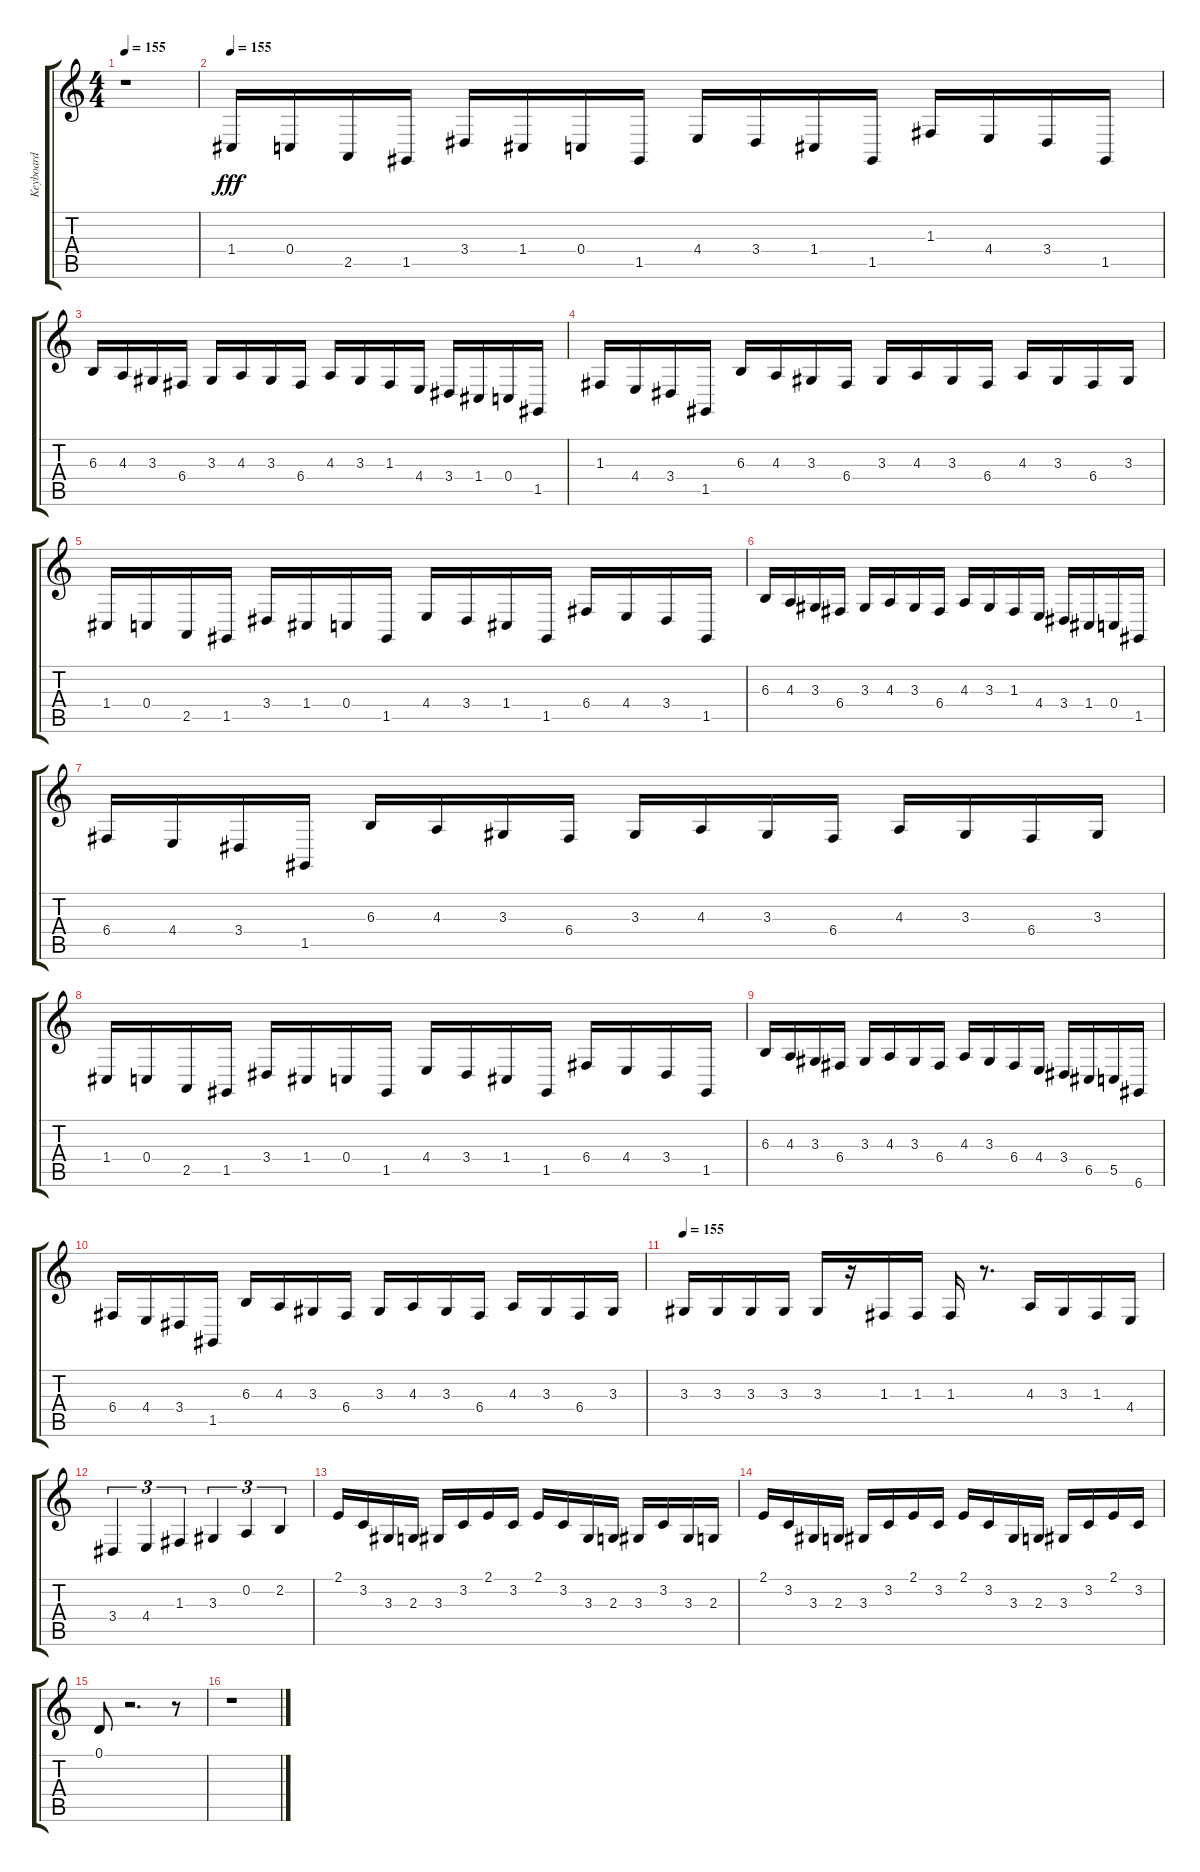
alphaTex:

\track ("Keyboard" "Keyboard") {instrument lead7fifths}
\staff {score tabs}
\tuning (D4 A3 F3 C3 G2 D2) {hide}
\ts (4 4)
\tempo 155
\clef g2
\ks c
r.1{dy fff} |
\tempo 155
1.4.16 0.4.16 2.5.16 1.5.16 3.4.16 1.4.16 0.4.16 1.5.16 4.4.16 3.4.16 1.4.16 1.5.16 1.3.16 4.4.16 3.4.16 1.5.16 |
6.3.16 4.3.16 3.3.16 6.4.16 3.3.16 4.3.16 3.3.16 6.4.16 4.3.16 3.3.16 1.3.16 4.4.16 3.4.16 1.4.16 0.4.16 1.5.16 |
1.3.16 4.4.16 3.4.16 1.5.16 6.3.16 4.3.16 3.3.16 6.4.16 3.3.16 4.3.16 3.3.16 6.4.16 4.3.16 3.3.16 6.4.16 3.3.16 |
1.4.16 0.4.16 2.5.16 1.5.16 3.4.16 1.4.16 0.4.16 1.5.16 4.4.16 3.4.16 1.4.16 1.5.16 6.4.16 4.4.16 3.4.16 1.5.16 |
6.3.16 4.3.16 3.3.16 6.4.16 3.3.16 4.3.16 3.3.16 6.4.16 4.3.16 3.3.16 1.3.16 4.4.16 3.4.16 1.4.16 0.4.16 1.5.16 |
6.4.16 4.4.16 3.4.16 1.5.16 6.3.16 4.3.16 3.3.16 6.4.16 3.3.16 4.3.16 3.3.16 6.4.16 4.3.16 3.3.16 6.4.16 3.3.16 |
1.4.16 0.4.16 2.5.16 1.5.16 3.4.16 1.4.16 0.4.16 1.5.16 4.4.16 3.4.16 1.4.16 1.5.16 6.4.16 4.4.16 3.4.16 1.5.16 |
6.3.16 4.3.16 3.3.16 6.4.16 3.3.16 4.3.16 3.3.16 6.4.16 4.3.16 3.3.16 6.4.16 4.4.16 3.4.16 6.5.16 5.5.16 6.6.16 |
6.4.16 4.4.16 3.4.16 1.5.16 6.3.16 4.3.16 3.3.16 6.4.16 3.3.16 4.3.16 3.3.16 6.4.16 4.3.16 3.3.16 6.4.16 3.3.16 |
\tempo 155
3.3.16{volume 8} 3.3.16 3.3.16 3.3.16 3.3.16 r.16 1.3.16 1.3.16 1.3.16 r.8{d} 4.3.16 3.3.16 1.3.16 4.4.16 |
3.4.4{tu (3 2)} 4.4.4{tu (3 2)} 1.3.4{tu (3 2)} 3.3.4{tu (3 2)} 0.2.4{tu (3 2)} 2.2.4{tu (3 2)} |
2.1.16{volume 14} 3.2.16 3.3.16 2.3.16 3.3.16 3.2.16 2.1.16 3.2.16 2.1.16 3.2.16 3.3.16 2.3.16 3.3.16 3.2.16 3.3.16 2.3.16 |
2.1.16 3.2.16 3.3.16 2.3.16 3.3.16 3.2.16 2.1.16 3.2.16 2.1.16 3.2.16 3.3.16 2.3.16 3.3.16 3.2.16 2.1.16 3.2.16 |
0.1.8 r.2{d} r.8 |
r.1
